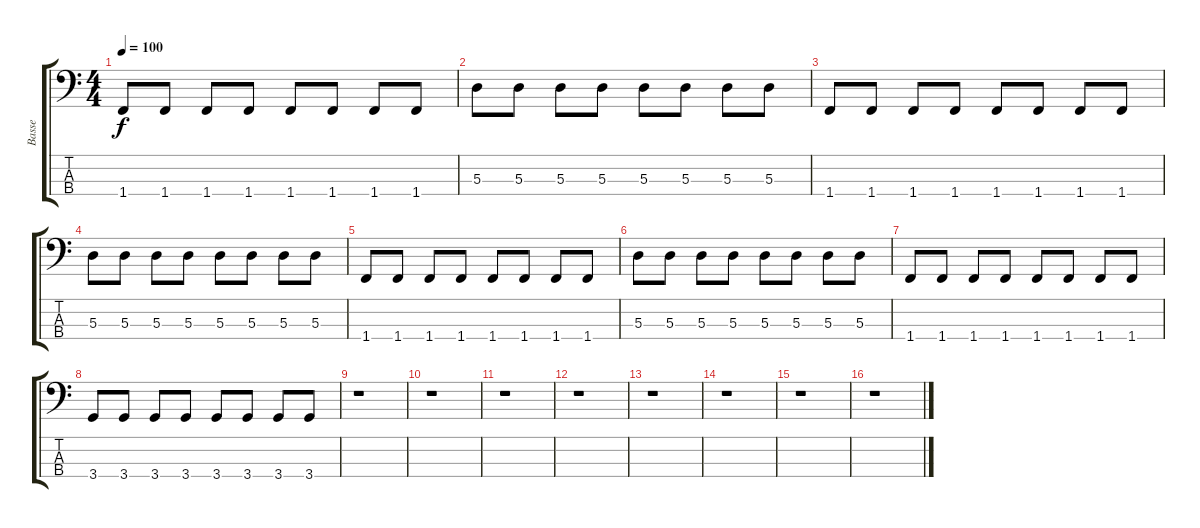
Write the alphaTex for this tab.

\track ("Basse" "Basse") {instrument electricbassfinger}
\staff {score tabs}
\tuning (G2 D2 A1 E1) {hide}
\ts (4 4)
\tempo 100
\clef f4
\ks c
1.4.8{dy f} 1.4.8 1.4.8 1.4.8 1.4.8 1.4.8 1.4.8 1.4.8 |
5.3.8 5.3.8 5.3.8 5.3.8 5.3.8 5.3.8 5.3.8 5.3.8 |
1.4.8 1.4.8 1.4.8 1.4.8 1.4.8 1.4.8 1.4.8 1.4.8 |
5.3.8 5.3.8 5.3.8 5.3.8 5.3.8 5.3.8 5.3.8 5.3.8 |
1.4.8 1.4.8 1.4.8 1.4.8 1.4.8 1.4.8 1.4.8 1.4.8 |
5.3.8 5.3.8 5.3.8 5.3.8 5.3.8 5.3.8 5.3.8 5.3.8 |
1.4.8 1.4.8 1.4.8 1.4.8 1.4.8 1.4.8 1.4.8 1.4.8 |
3.4.8 3.4.8 3.4.8 3.4.8 3.4.8 3.4.8 3.4.8 3.4.8 |
r.1 |
r.1 |
r.1 |
r.1 |
r.1 |
r.1 |
r.1 |
r.1
